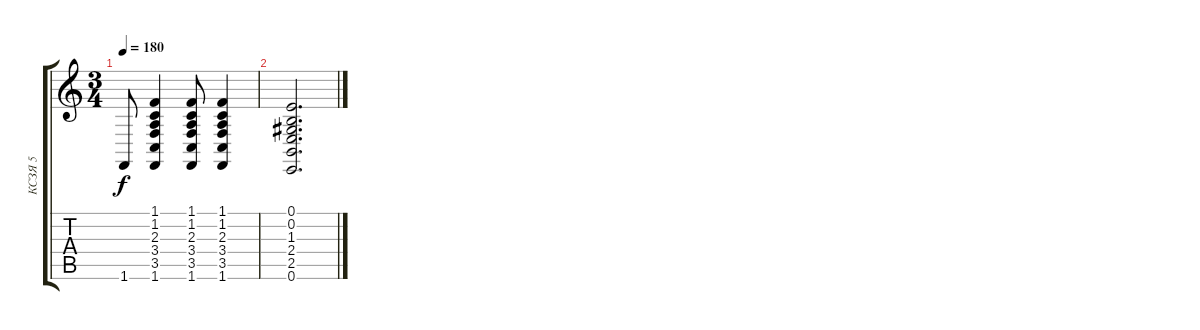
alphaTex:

\track ("КСЗЯ 5" "КСЗЯ 5") {instrument drawbarorgan}
\staff {score tabs}
\tuning (E4 B3 G3 D3 A2 E2) {hide}
\ts (3 4)
\tempo 180
\clef g2
\ks c
1.6.8{dy f} (1.1 1.2 2.3 3.4 3.5 1.6).4 (1.1 1.2 2.3 3.4 3.5 1.6).8 (1.1 1.2 2.3 3.4 3.5 1.6).4 |
(0.1 0.2 1.3 2.4 2.5 0.6).2{d}
